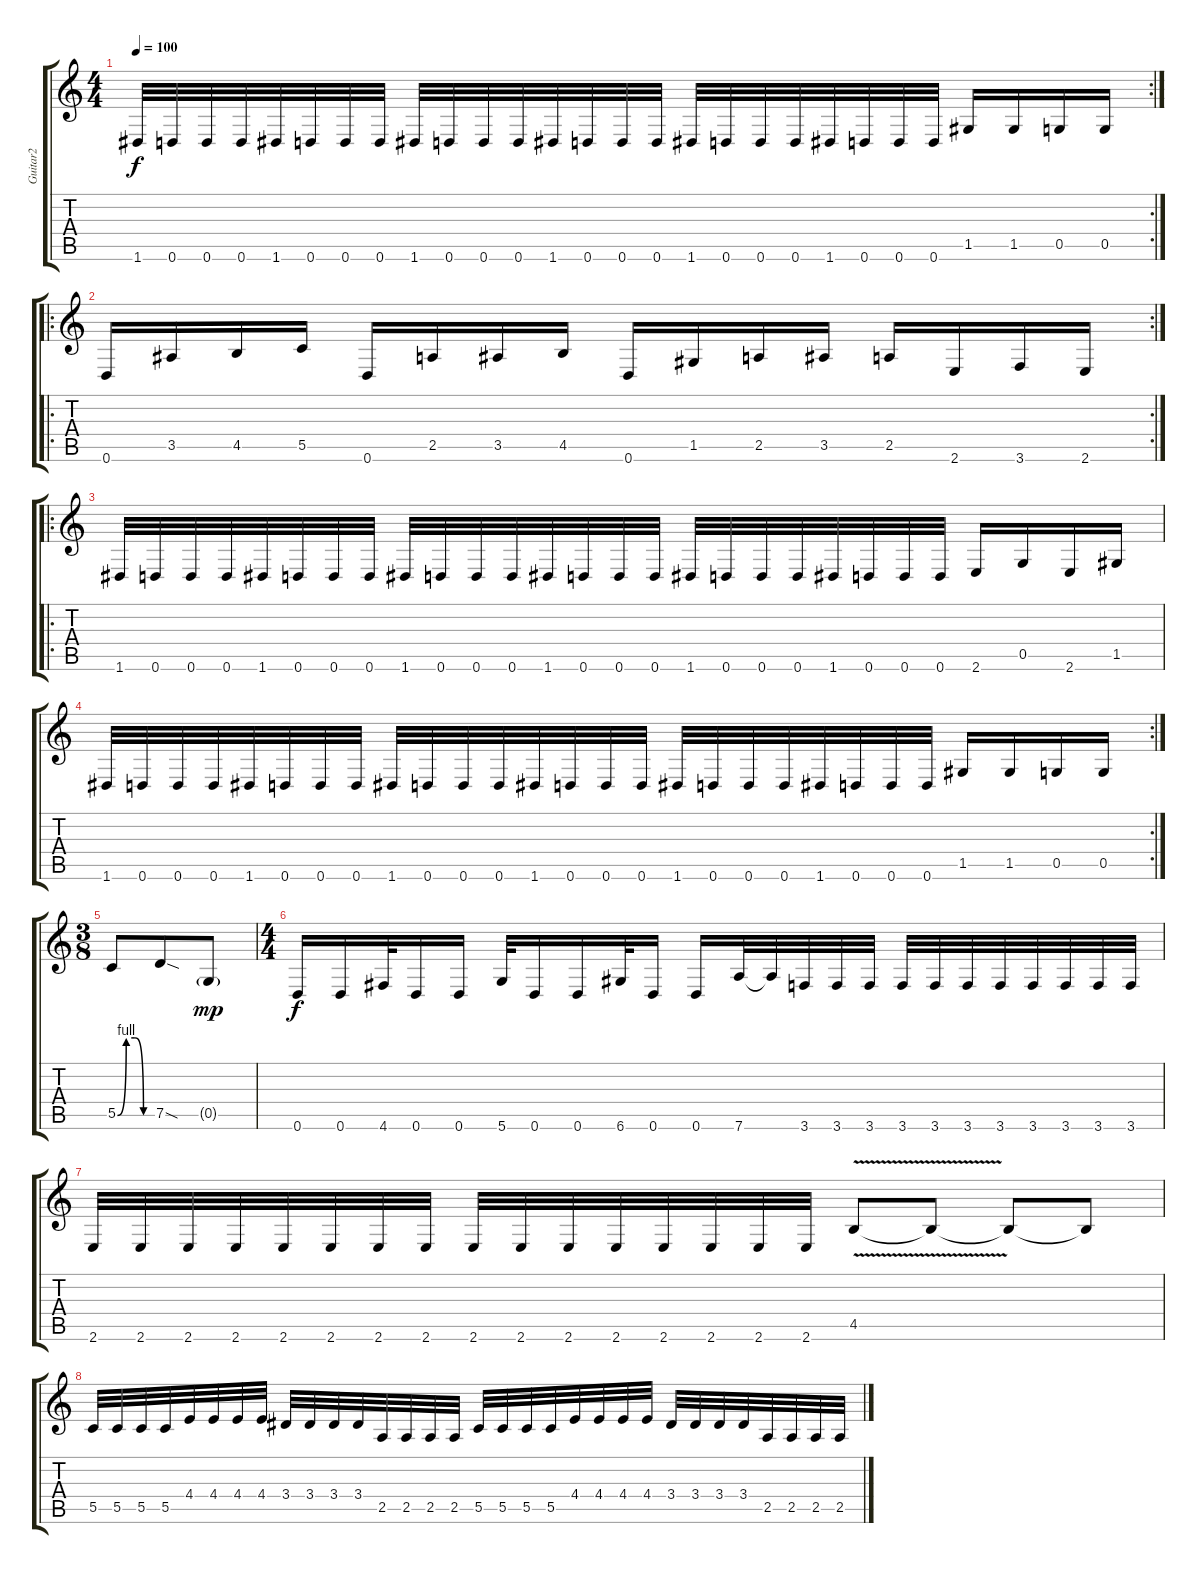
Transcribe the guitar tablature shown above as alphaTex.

\track ("Guitar2" "Guitar2") {instrument distortionguitar}
\staff {score tabs}
\tuning (D4 A3 F3 C3 G2 D2) {hide}
\rc 2
\ts (4 4)
\tempo 100
\clef g2
\ks c
1.6.32{dy f} 0.6.32 0.6.32 0.6.32 1.6.32 0.6.32 0.6.32 0.6.32 1.6.32 0.6.32 0.6.32 0.6.32 1.6.32 0.6.32 0.6.32 0.6.32 1.6.32 0.6.32 0.6.32 0.6.32 1.6.32 0.6.32 0.6.32 0.6.32 1.5.16 1.5.16 0.5.16 0.5.16 |
\ro
\rc 2
0.6.16 3.5.16 4.5.16 5.5.16 0.6.16 2.5.16 3.5.16 4.5.16 0.6.16 1.5.16 2.5.16 3.5.16 2.5.16 2.6.16 3.6.16 2.6.16 |
\ro
1.6.32 0.6.32 0.6.32 0.6.32 1.6.32 0.6.32 0.6.32 0.6.32 1.6.32 0.6.32 0.6.32 0.6.32 1.6.32 0.6.32 0.6.32 0.6.32 1.6.32 0.6.32 0.6.32 0.6.32 1.6.32 0.6.32 0.6.32 0.6.32 2.6.16 0.5.16 2.6.16 1.5.16 |
\rc 2
1.6.32 0.6.32 0.6.32 0.6.32 1.6.32 0.6.32 0.6.32 0.6.32 1.6.32 0.6.32 0.6.32 0.6.32 1.6.32 0.6.32 0.6.32 0.6.32 1.6.32 0.6.32 0.6.32 0.6.32 1.6.32 0.6.32 0.6.32 0.6.32 1.5.16 1.5.16 0.5.16 0.5.16 |
\ts (3 8)
5.5{be (custom 0 0 15 4 30 4 45 0 60 0)}.8 7.5{sod}.8 0.5{g}.8{dy mp} |
\ts (4 4)
0.6.16{dy f} 0.6.16 4.6.32 0.6.16 0.6.16 5.6.32 0.6.16 0.6.16 6.6.32 0.6.16 0.6.16 7.6.32 7.6{t}.32 3.6.32 3.6.32 3.6.32 3.6.32 3.6.32 3.6.32 3.6.32 3.6.32 3.6.32 3.6.32 3.6.32 |
2.6.32 2.6.32 2.6.32 2.6.32 2.6.32 2.6.32 2.6.32 2.6.32 2.6.32 2.6.32 2.6.32 2.6.32 2.6.32 2.6.32 2.6.32 2.6.32 4.5{v}.8 4.5{t}.8 4.5{t}.8 4.5{t}.8 |
5.5.32 5.5.32 5.5.32 5.5.32 4.4.32 4.4.32 4.4.32 4.4.32 3.4.32 3.4.32 3.4.32 3.4.32 2.5.32 2.5.32 2.5.32 2.5.32 5.5.32 5.5.32 5.5.32 5.5.32 4.4.32 4.4.32 4.4.32 4.4.32 3.4.32 3.4.32 3.4.32 3.4.32 2.5.32 2.5.32 2.5.32 2.5.32
